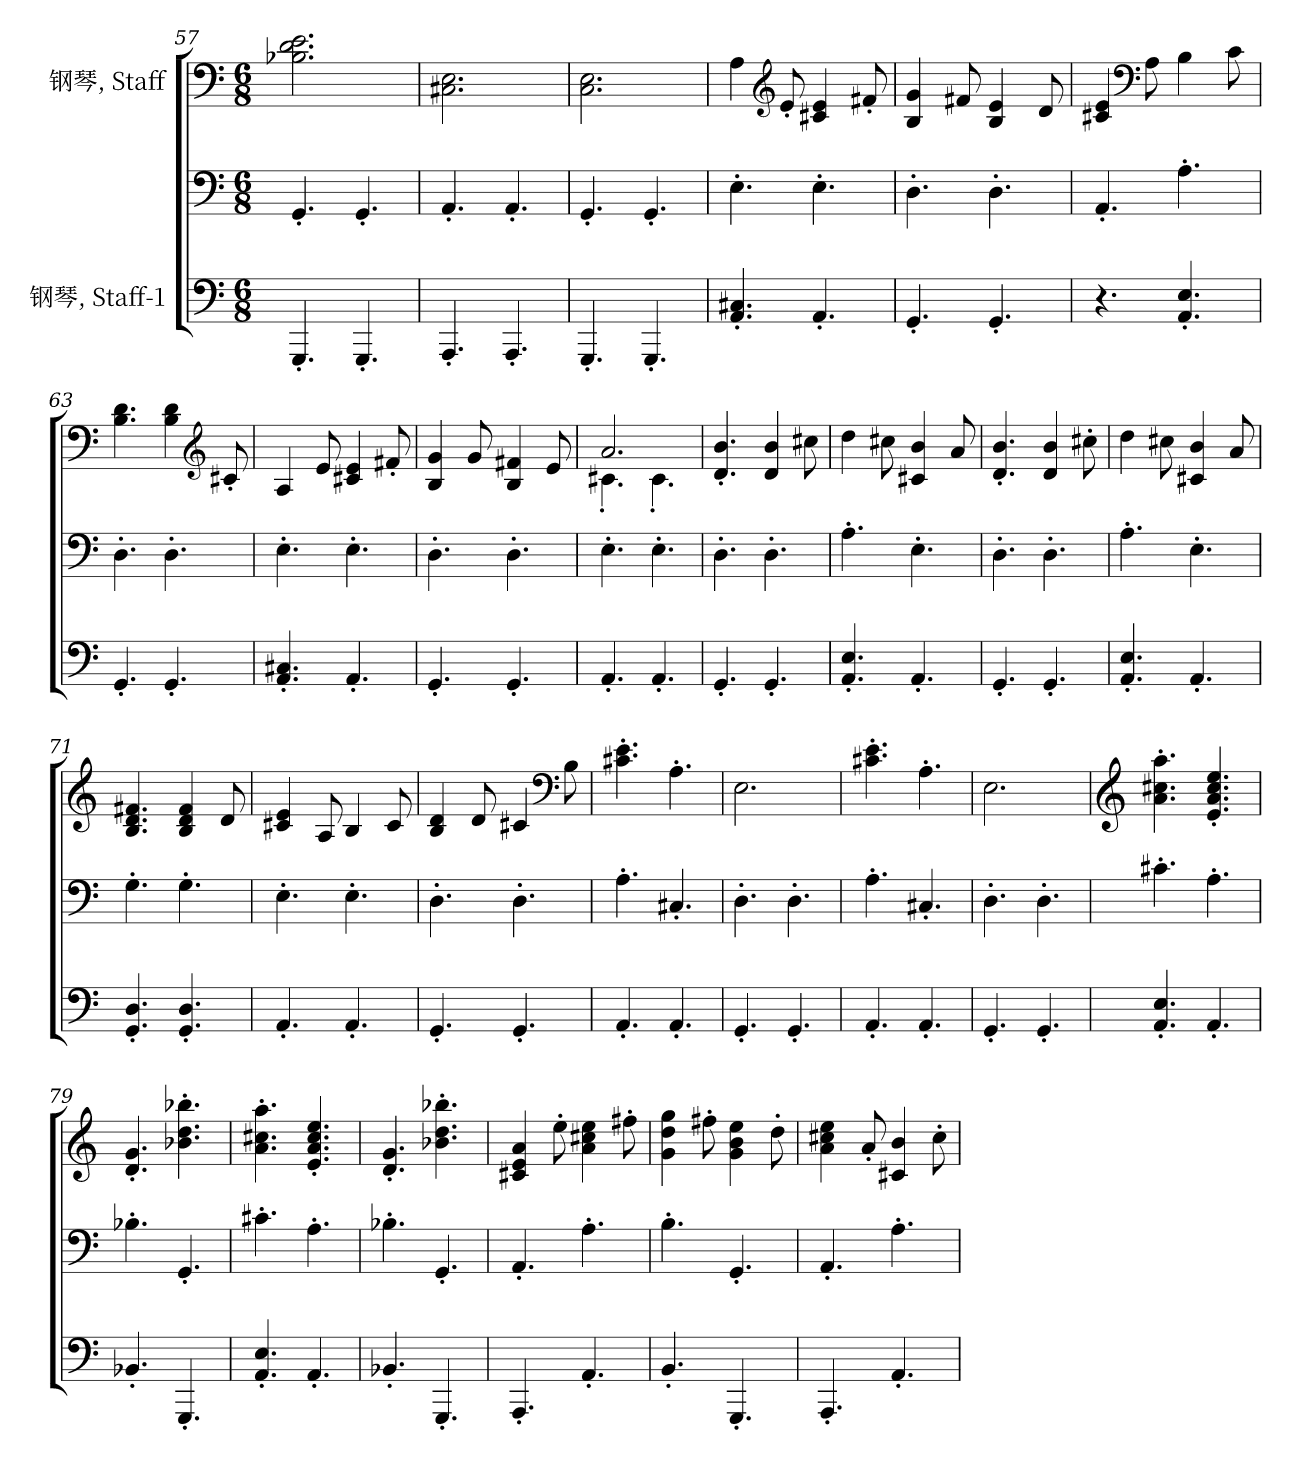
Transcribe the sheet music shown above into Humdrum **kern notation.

**kern	**kern	**kern
*part2	*part2	*part1
*staff3	*staff2	*staff1
*I"钢琴, Staff-1	*	*I"钢琴, Staff
*clefF4	*clefF4	*clefF4
*k[]	*k[]	*k[]
*M6/8	*M6/8	*M6/8
=57	=57	=57
4.GGG'/	4.GG'/	2.B-X\ 2.d\ 2.e\
4.GGG'/	4.GG'/	.
!!LO:LB:g=z
=58	=58	=58
4.AAA'/	4.AA'/	2.C#X\ 2.E\
4.AAA'/	4.AA'/	.
=59	=59	=59
4.GGG'/	4.GG'/	2.C\ 2.E\
4.GGG'/	4.GG'/	.
=60	=60	=60
4.AA/' 4.C#X/'	4.E'\	4A\
*	*	*clefG2
.	.	8e'/
4.AA'/	4.E'\	4c#X/ 4e/
.	.	8f#X'/
=61	=61	=61
4.GG'/	4.D'\	4B/ 4g/
.	.	8f#X/
4.GG'/	4.D'\	4B/ 4e/
.	.	8d/
=62	=62	=62
4.r	4.AA'/	4c#X/ 4e/
*	*	*clefF4
.	.	8A\
4.AA/' 4.E/'	4.A'\	4B\
.	.	8c#\
=63	=63	=63
4.GG'/	4.D'\	4.B\ 4.d\
4.GG'/	4.D'\	4B\ 4d\
*	*	*clefG2
.	.	8c#X'/
!!LO:LB:g=z
=64	=64	=64
4.AA/' 4.C#X/'	4.E'\	4A/
.	.	8e/
4.AA'/	4.E'\	4c#X/ 4e/
.	.	8f#X'/
=65	=65	=65
4.GG'/	4.D'\	4B/ 4g/
.	.	8g/
4.GG'/	4.D'\	4B/ 4f#X/
.	.	8e/
=66	=66	=66
*	*	*^
4.AA'/	4.E'\	2.a/	4.c#X'\
4.AA'/	4.E'\	.	4.c#'\
*	*	*v	*v
=67	=67	=67
4.GG'/	4.D'\	4.d/' 4.b/'
4.GG'/	4.D'\	4d/ 4b/
.	.	8cc#X\
=68	=68	=68
4.AA/' 4.E/'	4.A'\	4dd\
.	.	8cc#X\
4.AA'/	4.E'\	4c#X/ 4b/
.	.	8a/
=69	=69	=69
4.GG'/	4.D'\	4.d/' 4.b/'
4.GG'/	4.D'\	4d/ 4b/
.	.	8cc#X'\
!!LO:PB:g=z
=70	=70	=70
4.AA/' 4.E/'	4.A'\	4dd\
.	.	8cc#X\
4.AA'/	4.E'\	4c#X/ 4b/
.	.	8a/
=71	=71	=71
4.GG/' 4.D/'	4.G'\	4.B/ 4.d/ 4.f#X/
4.GG/' 4.D/'	4.G'\	4B/ 4d/ 4f#/
.	.	8d/
=72	=72	=72
4.AA'/	4.E'\	4c#X/ 4e/
.	.	8A/
4.AA'/	4.E'\	4B/
.	.	8c#/
=73	=73	=73
4.GG'/	4.D'\	4B/ 4d/
.	.	8d/
4.GG'/	4.D'\	4c#X/
*	*	*clefF4
.	.	8B\
=74	=74	=74
4.AA'/	4.A'\	4.c#X\' 4.e\'
4.AA'/	4.C#X'/	4.A'\
=75	=75	=75
4.GG'/	4.D'\	2.E\
4.GG'/	4.D'\	.
=76	=76	=76
4.AA'/	4.A'\	4.c#X\' 4.e\'
4.AA'/	4.C#X'/	4.A'\
!!LO:LB:g=z
=77	=77	=77
4.GG'/	4.D'\	2.E\
4.GG'/	4.D'\	.
=78	=78	=78
*	*	*clefG2
4.AA/' 4.E/'	4.c#X'\	4.a\' 4.cc#X\' 4.aa\'
4.AA'/	4.A'\	4.e/' 4.a/' 4.cc#/' 4.ee/'
=79	=79	=79
4.BB-X'/	4.B-X'\	4.d/' 4.g/'
4.GGG'/	4.GG'/	4.b-X\' 4.dd\' 4.bb-X\'
=80	=80	=80
4.AA/' 4.E/'	4.c#X'\	4.a\' 4.cc#X\' 4.aa\'
4.AA'/	4.A'\	4.e/' 4.a/' 4.cc#/' 4.ee/'
=81	=81	=81
4.BB-X'/	4.B-X'\	4.d/' 4.g/'
4.GGG'/	4.GG'/	4.b-X\' 4.dd\' 4.bb-X\'
=82	=82	=82
4.AAA'/	4.AA'/	4c#X/ 4e/ 4a/
.	.	8ee'\
4.AA'/	4.A'\	4a\ 4cc#X\ 4ee\
.	.	8ff#X'\
=83	=83	=83
4.BB'/	4.B'\	4g\ 4dd\ 4gg\
.	.	8ff#X'\
4.GGG'/	4.GG'/	4g\ 4b\ 4ee\
.	.	8dd'\
=84	=84	=84
4.AAA'/	4.AA'/	4a\ 4cc#X\ 4ee\
.	.	8a'/
4.AA'/	4.A'\	4c#X/ 4b/
.	.	8cc#'\
=	=	=
*-	*-	*-
